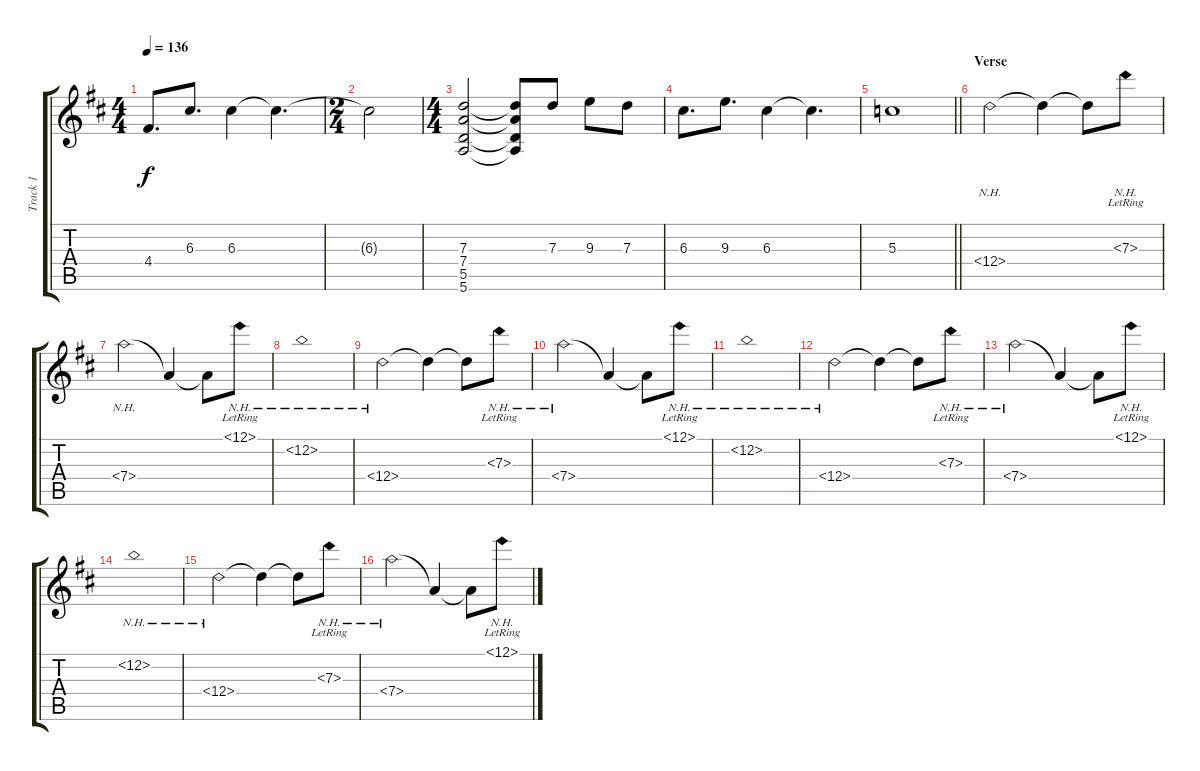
\track ("Track 1" "Track 1") {instrument distortionguitar}
\staff {score tabs}
\tuning (E4 B3 G3 D3 A2 E2) {hide}
\ts (4 4)
\tempo 136
\clef g2
\ks d
4.4.8{d dy f} 6.3.8{d} 6.3.4 6.3{t}.4{d} |
\ts (2 4)
6.3{t}.2 |
\ts (4 4)
(7.3 7.4 5.5 5.6).2 (7.3{t} 7.4{t} 5.5{t} 5.6{t}).8 7.3.8 9.3.8 7.3.8 |
6.3.8{d} 9.3.8{d} 6.3.4 6.3{t}.4{d} |
\barLineRight lightlight
5.3.1 |
\section ("" "Verse")
12.4{nh}.2 12.4{t}.4 12.4{t}.8 7.3{nh lr}.8 |
7.4{nh}.2 7.4{t}.4 7.4{t}.8 12.1{nh lr}.8 |
12.2{nh}.1 |
12.4{nh}.2 12.4{t}.4 12.4{t}.8 7.3{nh lr}.8 |
7.4{nh}.2 7.4{t}.4 7.4{t}.8 12.1{nh lr}.8 |
12.2{nh}.1 |
12.4{nh}.2 12.4{t}.4 12.4{t}.8 7.3{nh lr}.8 |
7.4{nh}.2 7.4{t}.4 7.4{t}.8 12.1{nh lr}.8 |
12.2{nh}.1 |
12.4{nh}.2 12.4{t}.4 12.4{t}.8 7.3{nh lr}.8 |
7.4{nh}.2 7.4{t}.4 7.4{t}.8 12.1{nh lr}.8
